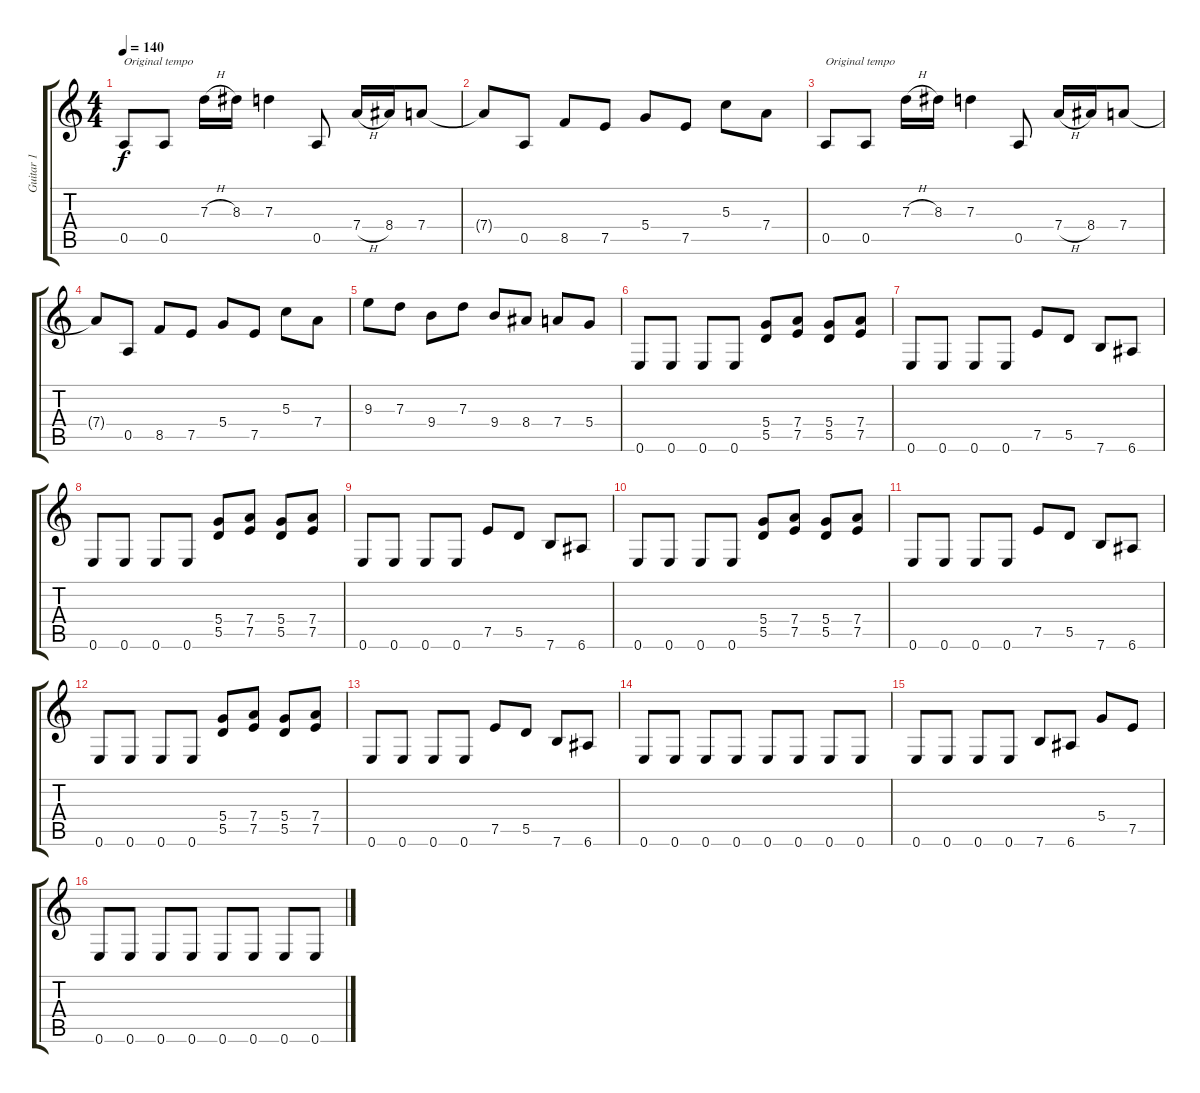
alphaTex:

\track ("Guitar 1" "Guitar 1") {mute instrument overdrivenguitar}
\staff {score tabs}
\tuning (E4 B3 G3 D3 A2 E2) {hide}
\ts (4 4)
\tempo 140
\clef g2
\ks c
0.5.8{txt "Original tempo" dy f} 0.5.8 7.3{h}.16 8.3.16 7.3.4 0.5.8 7.4{h}.16 8.4.16 7.4.8 |
7.4{t}.8 0.5.8 8.5.8 7.5.8 5.4.8 7.5.8 5.3.8 7.4.8 |
0.5.8{txt "Original tempo"} 0.5.8 7.3{h}.16 8.3.16 7.3.4 0.5.8 7.4{h}.16 8.4.16 7.4.8 |
7.4{t}.8 0.5.8 8.5.8 7.5.8 5.4.8 7.5.8 5.3.8 7.4.8 |
9.3.8 7.3.8 9.4.8 7.3.8 9.4.8 8.4.8 7.4.8 5.4.8 |
0.6.8 0.6.8 0.6.8 0.6.8 (5.4 5.5).8 (7.4 7.5).8 (5.4 5.5).8 (7.4 7.5).8 |
0.6.8 0.6.8 0.6.8 0.6.8 7.5.8 5.5.8 7.6.8 6.6.8 |
0.6.8 0.6.8 0.6.8 0.6.8 (5.4 5.5).8 (7.4 7.5).8 (5.4 5.5).8 (7.4 7.5).8 |
0.6.8 0.6.8 0.6.8 0.6.8 7.5.8 5.5.8 7.6.8 6.6.8 |
0.6.8 0.6.8 0.6.8 0.6.8 (5.4 5.5).8 (7.4 7.5).8 (5.4 5.5).8 (7.4 7.5).8 |
0.6.8 0.6.8 0.6.8 0.6.8 7.5.8 5.5.8 7.6.8 6.6.8 |
0.6.8 0.6.8 0.6.8 0.6.8 (5.4 5.5).8 (7.4 7.5).8 (5.4 5.5).8 (7.4 7.5).8 |
0.6.8 0.6.8 0.6.8 0.6.8 7.5.8 5.5.8 7.6.8 6.6.8 |
0.6.8 0.6.8 0.6.8 0.6.8 0.6.8 0.6.8 0.6.8 0.6.8 |
0.6.8 0.6.8 0.6.8 0.6.8 7.6.8 6.6.8 5.4.8 7.5.8 |
0.6.8 0.6.8 0.6.8 0.6.8 0.6.8 0.6.8 0.6.8 0.6.8
